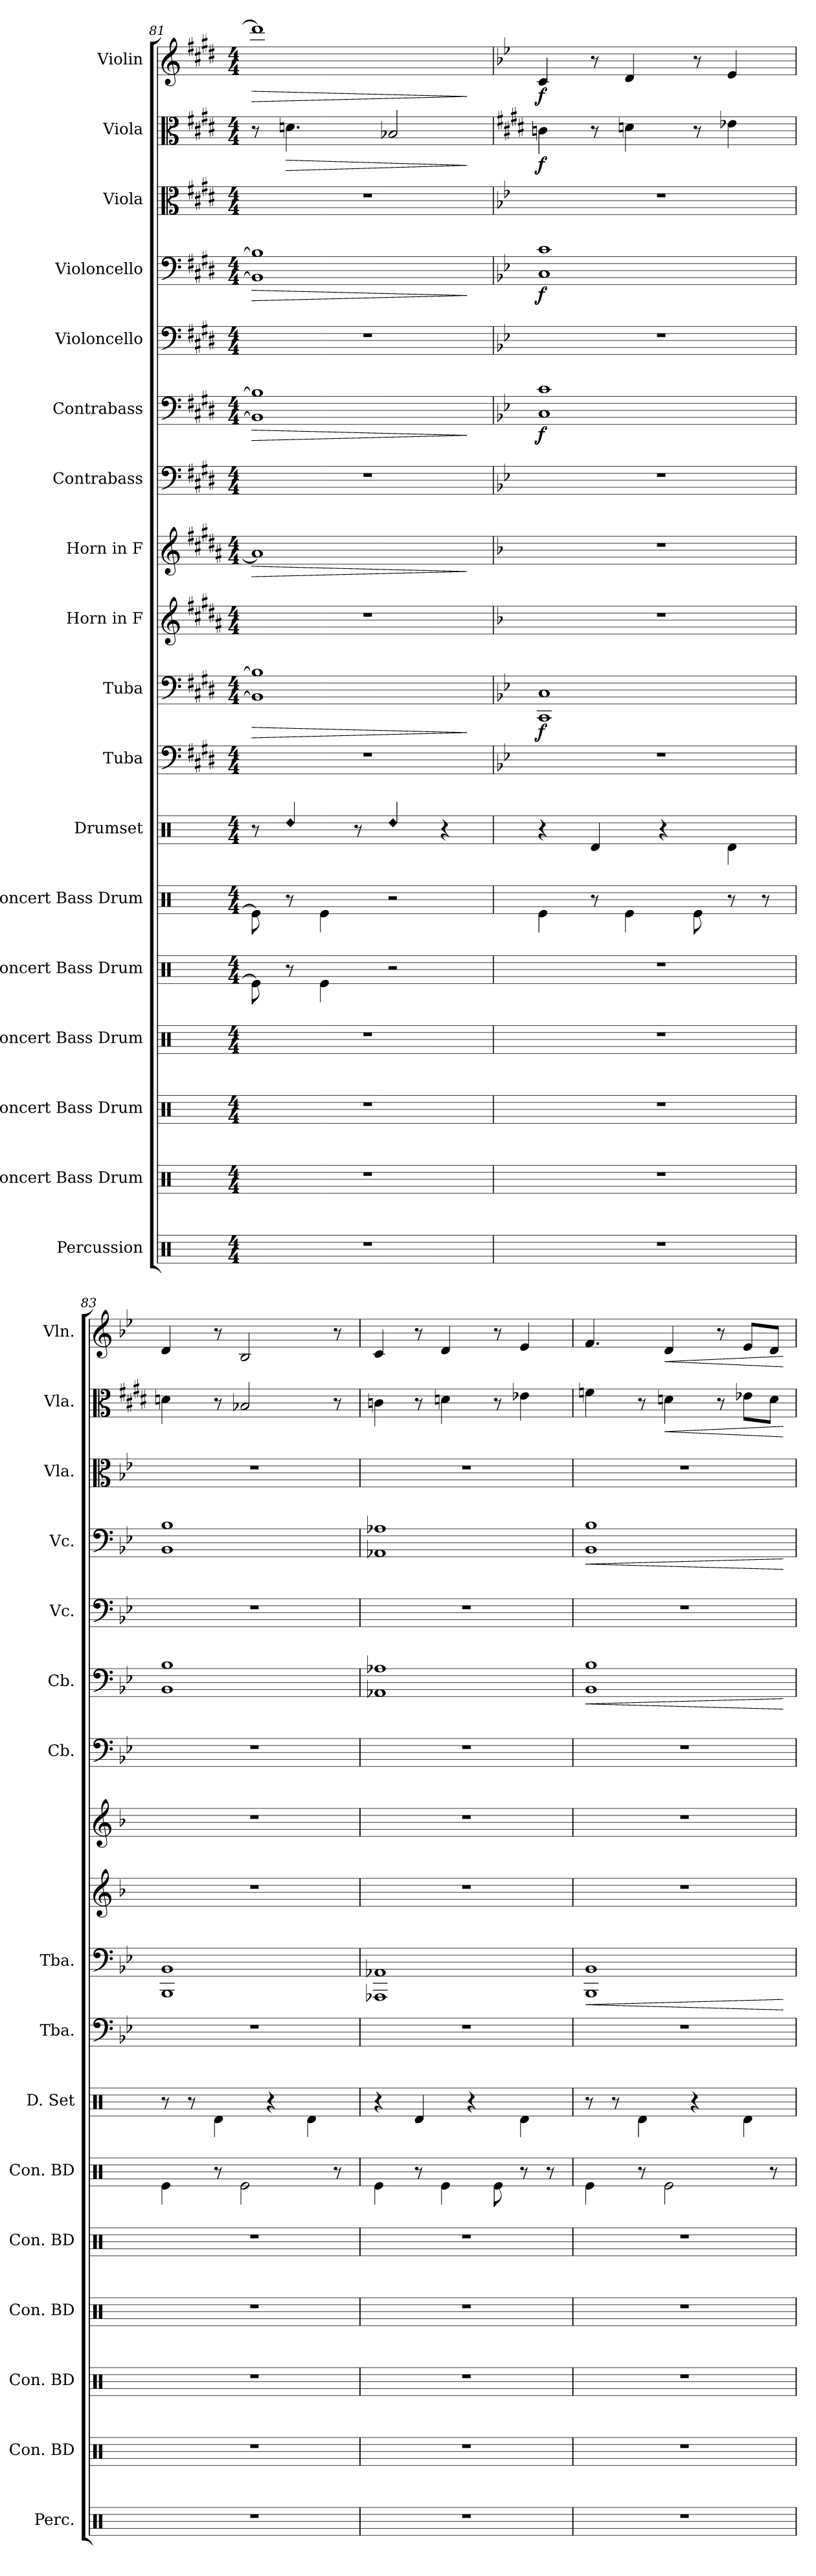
**kern	**kern	**kern	**kern	**kern	**kern	**kern	**kern	**kern	**dynam	**kern	**kern	**dynam	**kern	**kern	**dynam	**kern	**kern	**dynam	**kern	**kern	**dynam	**kern	**dynam
*part18	*part17	*part16	*part15	*part14	*part13	*part12	*part11	*part10	*part10	*part9	*part8	*part8	*part7	*part6	*part6	*part5	*part4	*part4	*part3	*part2	*part2	*part1	*part1
*staff18	*staff17	*staff16	*staff15	*staff14	*staff13	*staff12	*staff11	*staff10	*staff10	*staff9	*staff8	*staff8	*staff7	*staff6	*staff6	*staff5	*staff4	*staff4	*staff3	*staff2	*staff2	*staff1	*staff1
*I"Percussion	*I"Concert Bass Drum	*I"Concert Bass Drum	*I"Concert Bass Drum	*I"Concert Bass Drum	*I"Concert Bass Drum	*I"Drumset	*I"Tuba	*I"Tuba	*	*I"Horn in F	*I"Horn in F	*	*I"Contrabass	*I"Contrabass	*	*I"Violoncello	*I"Violoncello	*	*I"Viola	*I"Viola	*	*I"Violin	*
*I'Perc.	*I'Con. BD	*I'Con. BD	*I'Con. BD	*I'Con. BD	*I'Con. BD	*I'D. Set	*I'Tba.	*I'Tba.	*	*	*	*	*I'Cb.	*I'Cb.	*	*I'Vc.	*I'Vc.	*	*I'Vla.	*I'Vla.	*	*I'Vln.	*
!!LO:PB:g=z
*clefX	*clefX	*clefX	*clefX	*clefX	*clefX	*clefX	*clefF4	*clefF4	*	*clefG2	*clefG2	*	*clefF4	*clefF4	*	*clefF4	*clefF4	*	*clefC3	*clefC3	*	*clefG2	*
*	*	*	*	*	*	*	*	*	*	*ITrd4c7	*ITrd4c7	*	*ITrd7c12	*ITrd7c12	*	*	*	*	*	*	*	*	*
*k[]	*k[]	*k[]	*k[]	*k[]	*k[]	*k[]	*k[f#c#g#d#]	*k[f#c#g#d#]	*	*k[f#c#g#d#]	*k[f#c#g#d#]	*	*k[f#c#g#d#]	*k[f#c#g#d#]	*	*k[f#c#g#d#]	*k[f#c#g#d#]	*	*k[f#c#g#d#]	*k[f#c#g#d#]	*	*k[f#c#g#d#]	*
*M4/4	*M4/4	*M4/4	*M4/4	*M4/4	*M4/4	*M4/4	*M4/4	*M4/4	*	*M4/4	*M4/4	*	*M4/4	*M4/4	*	*M4/4	*M4/4	*	*M4/4	*M4/4	*	*M4/4	*
=81	=81	=81	=81	=81	=81	=81	=81	=81	=81	=81	=81	=81	=81	=81	=81	=81	=81	=81	=81	=81	=81	=81	=81
!	!	!	!	!	!	!	!	!	!LO:HP:b	!	!	!LO:HP:b	!	!	!LO:HP:b	!	!	!LO:HP:b	!	!	!	!	!LO:HP:b
1r	1r	1r	1r	8Re\]	8Re\]	8r	1r	1BB-] 1B-]	>	1r	1dn]	>	1r	1BBB-] 1BB-]	>	1r	1BB-] 1B-]	>	1r	8r	.	1ddd]	>
!	!	!	!	!	!	!LO:N:head=diamond	!	!	!	!	!	!	!	!	!	!	!	!	!	!	!LO:HP:b	!	!
.	.	.	.	8r	8r	4Rdd/	.	.	.	.	.	.	.	.	.	.	.	.	.	4.dn\	>	.	.
.	.	.	.	4Re\	4Re\	.	.	.	.	.	.	.	.	.	.	.	.	.	.	.	.	.	.
.	.	.	.	.	.	8r	.	.	.	.	.	.	.	.	.	.	.	.	.	.	.	.	.
!	!	!	!	!	!	!LO:N:head=diamond	!	!	!	!	!	!	!	!	!	!	!	!	!	!	!	!	!
.	.	.	.	2r	2r	4Rdd/	.	.	.	.	.	.	.	.	.	.	.	.	.	2B-X/	.	.	.
.	.	.	.	.	.	4r	.	.	.	.	.	.	.	.	.	.	.	.	.	.	.	.	.
.	.	.	.	.	.	.	.	.	]	.	.	]	.	.	]	.	.	]	.	.	]	.	]
=82	=82	=82	=82	=82	=82	=82	=82	=82	=82	=82	=82	=82	=82	=82	=82	=82	=82	=82	=82	=82	=82	=82	=82
*	*	*	*	*	*	*	*k[b-e-]	*k[b-e-]	*	*k[b-e-]	*k[b-e-]	*	*k[b-e-]	*k[b-e-]	*	*k[b-e-]	*k[b-e-]	*	*k[b-e-]	*	*	*k[b-e-]	*
!	!	!	!	!	!	!	!	!	!LO:DY:b	!	!	!	!	!	!LO:DY:b	!	!	!LO:DY:b	!	!	!LO:DY:b	!	!LO:DY:b
1r	1r	1r	1r	1r	4Re\	4r	1r	1CC 1C	f	1r	1r	.	1r	1CC 1C	f	1r	1C 1c	f	1r	4cn\	f	4c/	f
.	.	.	.	.	8r	4Rd/	.	.	.	.	.	.	.	.	.	.	.	.	.	8r	.	8r	.
.	.	.	.	.	4Re\	.	.	.	.	.	.	.	.	.	.	.	.	.	.	4dn\	.	4d/	.
.	.	.	.	.	.	4r	.	.	.	.	.	.	.	.	.	.	.	.	.	.	.	.	.
.	.	.	.	.	8Re\	.	.	.	.	.	.	.	.	.	.	.	.	.	.	8r	.	8r	.
.	.	.	.	.	8r	4Rd\	.	.	.	.	.	.	.	.	.	.	.	.	.	4e-X\	.	4e-/	.
.	.	.	.	.	8r	.	.	.	.	.	.	.	.	.	.	.	.	.	.	.	.	.	.
=83	=83	=83	=83	=83	=83	=83	=83	=83	=83	=83	=83	=83	=83	=83	=83	=83	=83	=83	=83	=83	=83	=83	=83
1r	1r	1r	1r	1r	4Re\	8r	1r	1BBB- 1BB-	.	1r	1r	.	1r	1BBB- 1BB-	.	1r	1BB- 1B-	.	1r	4dn\	.	4d/	.
.	.	.	.	.	.	8r	.	.	.	.	.	.	.	.	.	.	.	.	.	.	.	.	.
.	.	.	.	.	8r	4Rd\	.	.	.	.	.	.	.	.	.	.	.	.	.	8r	.	8r	.
.	.	.	.	.	2Re\	.	.	.	.	.	.	.	.	.	.	.	.	.	.	2B-X/	.	2B-/	.
.	.	.	.	.	.	4r	.	.	.	.	.	.	.	.	.	.	.	.	.	.	.	.	.
.	.	.	.	.	.	4Rd\	.	.	.	.	.	.	.	.	.	.	.	.	.	.	.	.	.
.	.	.	.	.	8r	.	.	.	.	.	.	.	.	.	.	.	.	.	.	8r	.	8r	.
=84	=84	=84	=84	=84	=84	=84	=84	=84	=84	=84	=84	=84	=84	=84	=84	=84	=84	=84	=84	=84	=84	=84	=84
1r	1r	1r	1r	1r	4Re\	4r	1r	1AAA-X 1AA-X	.	1r	1r	.	1r	1AAA-X 1AA-X	.	1r	1AA-X 1A-X	.	1r	4cn\	.	4c/	.
.	.	.	.	.	8r	4Rd/	.	.	.	.	.	.	.	.	.	.	.	.	.	8r	.	8r	.
.	.	.	.	.	4Re\	.	.	.	.	.	.	.	.	.	.	.	.	.	.	4dn\	.	4d/	.
.	.	.	.	.	.	4r	.	.	.	.	.	.	.	.	.	.	.	.	.	.	.	.	.
.	.	.	.	.	8Re\	.	.	.	.	.	.	.	.	.	.	.	.	.	.	8r	.	8r	.
.	.	.	.	.	8r	4Rd\	.	.	.	.	.	.	.	.	.	.	.	.	.	4e-X\	.	4e-/	.
.	.	.	.	.	8r	.	.	.	.	.	.	.	.	.	.	.	.	.	.	.	.	.	.
!!LO:PB:g=z
=85	=85	=85	=85	=85	=85	=85	=85	=85	=85	=85	=85	=85	=85	=85	=85	=85	=85	=85	=85	=85	=85	=85	=85
!	!	!	!	!	!	!	!	!	!LO:HP:b	!	!	!	!	!	!LO:HP:b	!	!	!LO:HP:b	!	!	!	!	!
1r	1r	1r	1r	1r	4Re\	8r	1r	1BBB- 1BB-	<	1r	1r	.	1r	1BBB- 1BB-	<	1r	1BB- 1B-	<	1r	4fn\	.	4.f/	.
.	.	.	.	.	.	8r	.	.	.	.	.	.	.	.	.	.	.	.	.	.	.	.	.
.	.	.	.	.	8r	4Rd\	.	.	.	.	.	.	.	.	.	.	.	.	.	8r	.	.	.
!	!	!	!	!	!	!	!	!	!	!	!	!	!	!	!	!	!	!	!	!	!LO:HP:b	!	!LO:HP:b
.	.	.	.	.	2Re\	.	.	.	.	.	.	.	.	.	.	.	.	.	.	4dn\	<	4d/	<
.	.	.	.	.	.	4r	.	.	.	.	.	.	.	.	.	.	.	.	.	.	.	.	.
.	.	.	.	.	.	.	.	.	.	.	.	.	.	.	.	.	.	.	.	8r	.	8r	.
.	.	.	.	.	.	4Rd\	.	.	.	.	.	.	.	.	.	.	.	.	.	8e-X\L	.	8e-/L	.
.	.	.	.	.	8r	.	.	.	.	.	.	.	.	.	.	.	.	.	.	8d\J	.	8d/J	.
.	.	.	.	.	.	.	.	.	[	.	.	.	.	.	[	.	.	[	.	.	[	.	[
=	=	=	=	=	=	=	=	=	=	=	=	=	=	=	=	=	=	=	=	=	=	=	=
*-	*-	*-	*-	*-	*-	*-	*-	*-	*-	*-	*-	*-	*-	*-	*-	*-	*-	*-	*-	*-	*-	*-	*-
